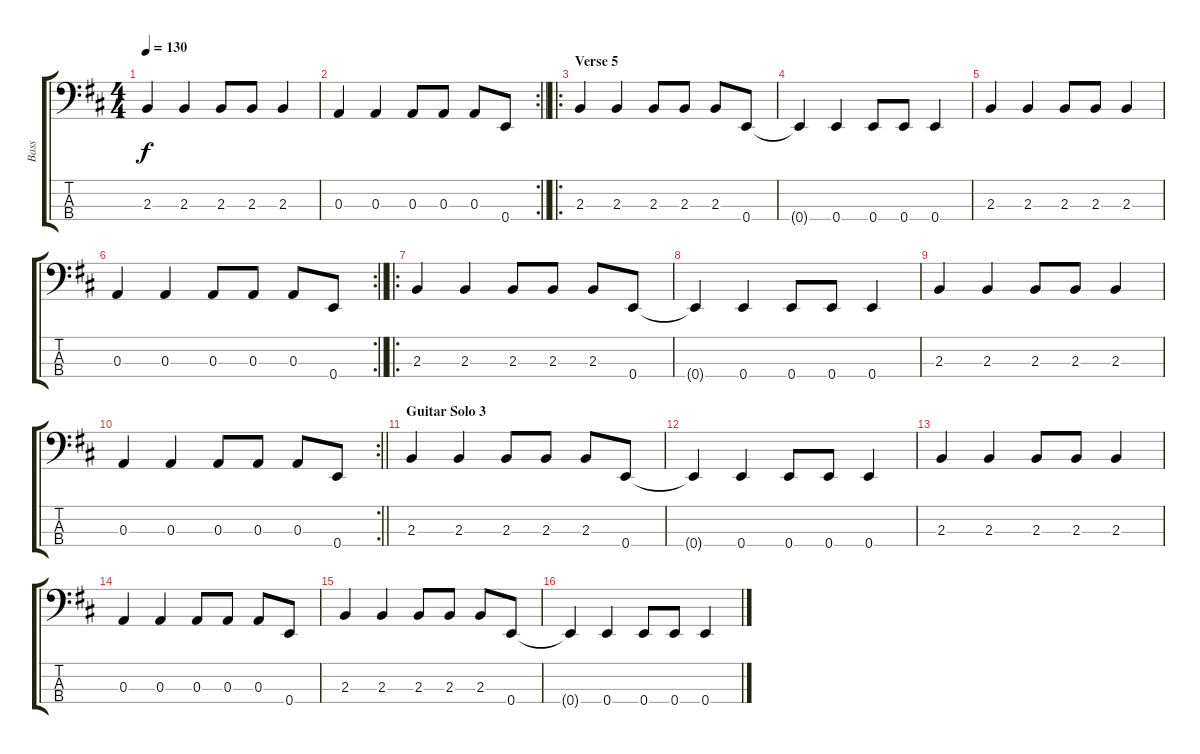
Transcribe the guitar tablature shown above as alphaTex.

\track ("Bass" "Bass") {instrument electricbassfinger}
\staff {score tabs}
\tuning (G2 D2 A1 E1) {hide}
\ts (4 4)
\tempo 130
\clef f4
\ks d
2.3.4{dy f} 2.3.4 2.3.8 2.3.8 2.3.4 |
\rc 2
\barLineRight lightlight
0.3.4 0.3.4 0.3.8 0.3.8 0.3.8 0.4.8 |
\ro
\section ("" "Verse 5")
2.3.4 2.3.4 2.3.8 2.3.8 2.3.8 0.4.8 |
0.4{t}.4 0.4.4 0.4.8 0.4.8 0.4.4 |
2.3.4 2.3.4 2.3.8 2.3.8 2.3.4 |
\rc 2
\barLineRight lightlight
0.3.4 0.3.4 0.3.8 0.3.8 0.3.8 0.4.8 |
\ro
2.3.4 2.3.4 2.3.8 2.3.8 2.3.8 0.4.8 |
0.4{t}.4 0.4.4 0.4.8 0.4.8 0.4.4 |
2.3.4 2.3.4 2.3.8 2.3.8 2.3.4 |
\rc 2
\barLineRight lightlight
0.3.4 0.3.4 0.3.8 0.3.8 0.3.8 0.4.8 |
\section ("" "Guitar Solo 3")
2.3.4 2.3.4 2.3.8 2.3.8 2.3.8 0.4.8 |
0.4{t}.4 0.4.4 0.4.8 0.4.8 0.4.4 |
2.3.4 2.3.4 2.3.8 2.3.8 2.3.4 |
0.3.4 0.3.4 0.3.8 0.3.8 0.3.8 0.4.8 |
2.3.4 2.3.4 2.3.8 2.3.8 2.3.8 0.4.8 |
0.4{t}.4 0.4.4 0.4.8 0.4.8 0.4.4
